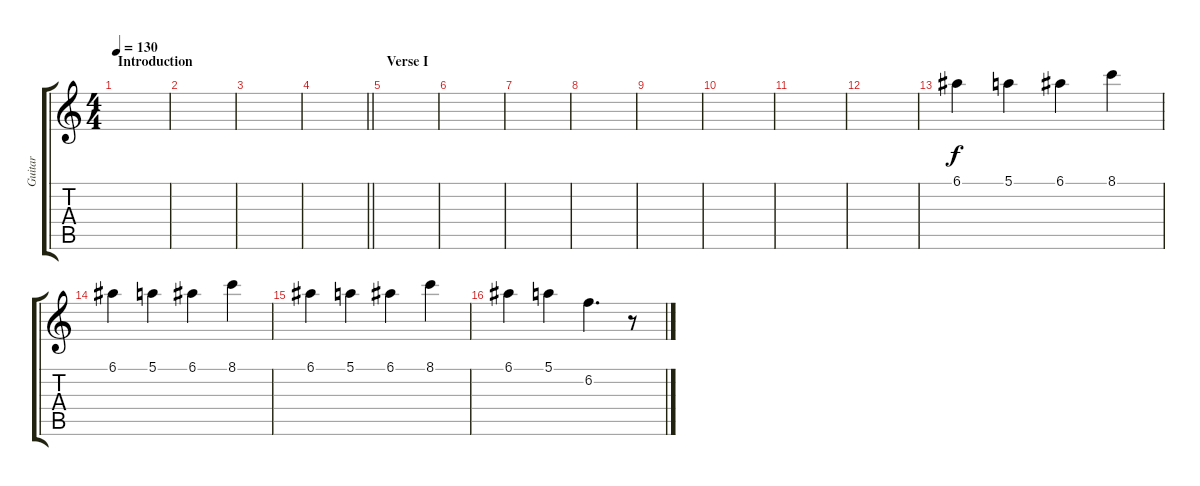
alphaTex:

\track ("Guitar" "Guitar") {instrument overdrivenguitar}
\staff {score tabs}
\tuning (E4 B3 G3 D3 A2 E2) {hide}
\ts (4 4)
\section ("" "Introduction")
\tempo 130
\clef g2
\ks c
|
|
|
\barLineRight lightlight
|
\section ("" "Verse I")
|
|
|
|
|
|
|
|
6.1.4 5.1.4 6.1.4 8.1.4 |
6.1.4 5.1.4 6.1.4 8.1.4 |
6.1.4 5.1.4 6.1.4 8.1.4 |
6.1.4 5.1.4 6.2.4{d} r.8
